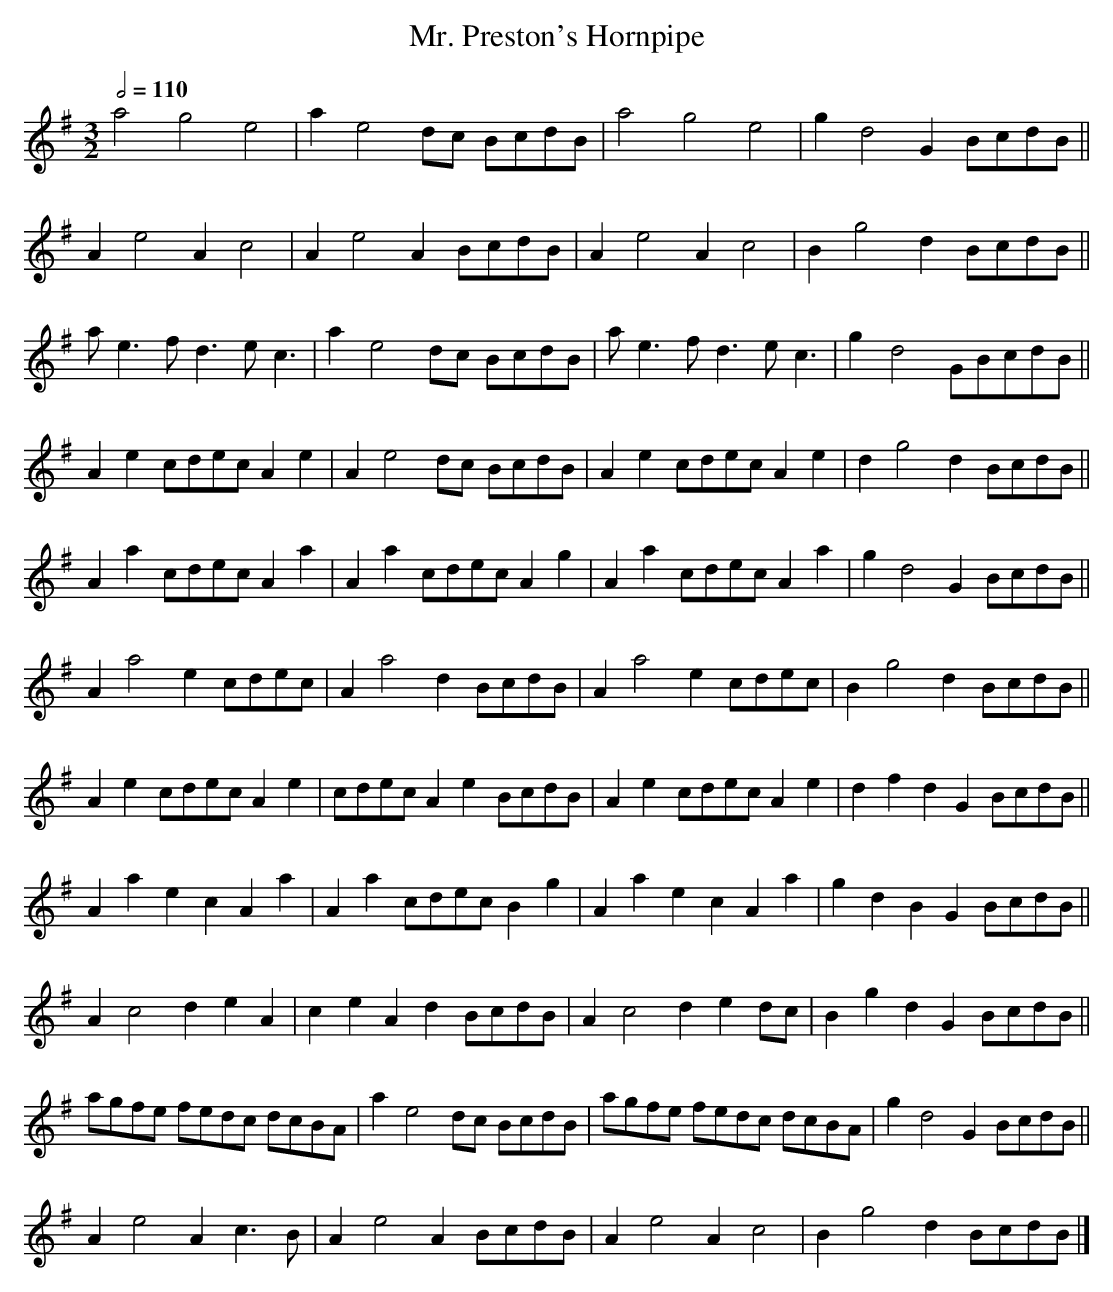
X:1
T:Mr. Preston's Hornpipe
Q:1/2=110
M:3/2
L:1/4
K:G
a2g2e2|ae2d/c/ B/c/d/B/|a2g2e2|gd2GB/c/d/B/||
Ae2Ac2|Ae2AB/c/d/B/|Ae2Ac2|Bg2dB/c/d/B/||
a/e3/2f/ d3/2 e/c3/2|ae2d/c/ B/c/d/B/|\
a/e3/2f/ d3/2e/c3/2|gd2G/B/c/d/B/||
Aec/d/e/c/ Ae|Ae2d/c/ B/c/d/B/|Aec/d/e/c/Ae|dg2dB/c/d/B/||
Aac/d/e/c/Aa|Aac/d/e/c/Ag|Aac/d/e/c/Aa|gd2GB/c/d/B/||
Aa2ec/d/e/c/|Aa2dB/c/d/B/|Aa2ec/d/e/c/|Bg2dB/c/d/B/||
Aec/d/e/c/ Ae|c/d/e/c/AeB/c/d/B/|Aec/d/e/c/Ae|dfdGB/c/d/B/||
AaecAa|Aac/d/e/c/Bg|AaecAa|gdBGB/c/d/B/||
Ac2deA|ceAdB/c/d/B/|Ac2ded/c/|BgdGB/c/d/B/||
a/g/f/e/ f/e/d/c/ d/c/B/A/|ae2d/c/ B/c/d/B/|\
a/g/f/e/ f/e/d/c/ d/c/B/A/|gd2GB/c/d/B/||
Ae2Ac>B|Ae2AB/c/d/B/|Ae2Ac2|Bg2dB/c/d/B/|]
